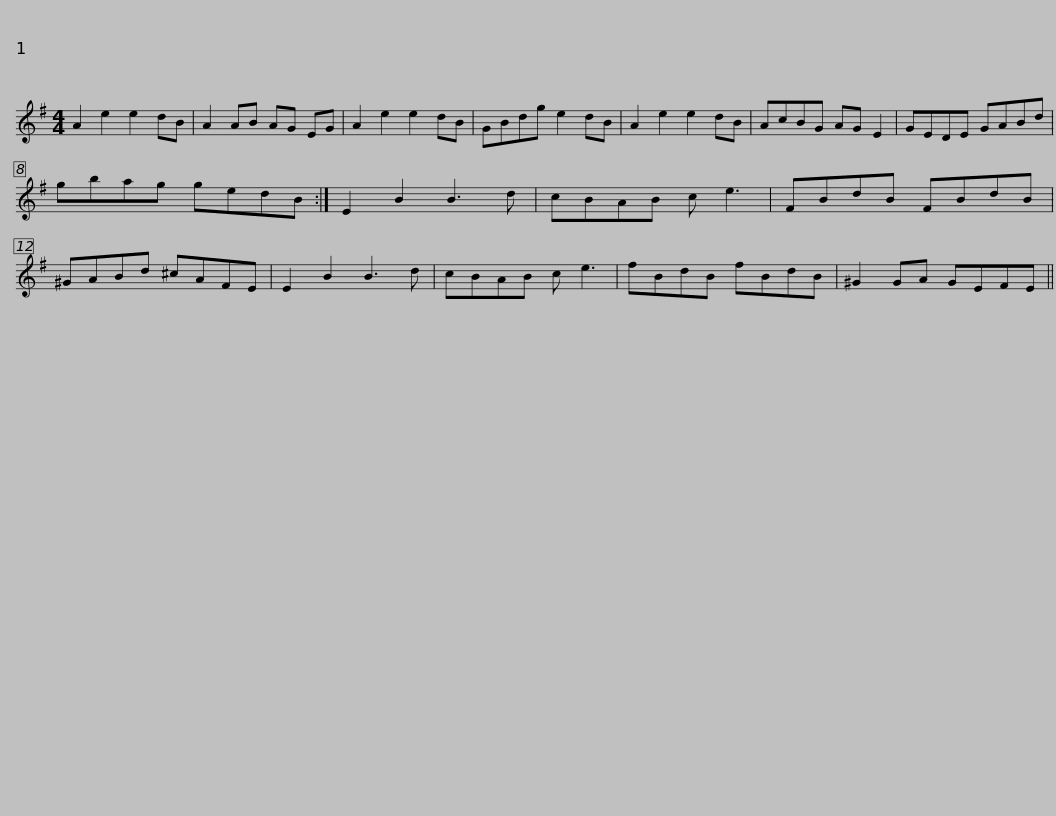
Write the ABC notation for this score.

X:1
L:1/8
M:4/4
I:linebreak $
K:G
V:1 treble
V:1
 A2 e2 e2 dB | A2 AB AG EG | A2 e2 e2 dB | GBdg e2 dB | A2 e2 e2 dB | %5
 AcBG AG E2 | GEDE GABd |$ gbag gedB :| E2 B2 B3 d | cBAB c e3 | %10
 FBdB FBdB | ^GABd ^cAFE | E2 B2 B3 d |$ cBAB c e3 | fBdB fBdB | %15
 ^G2 GA GEFE || %16
